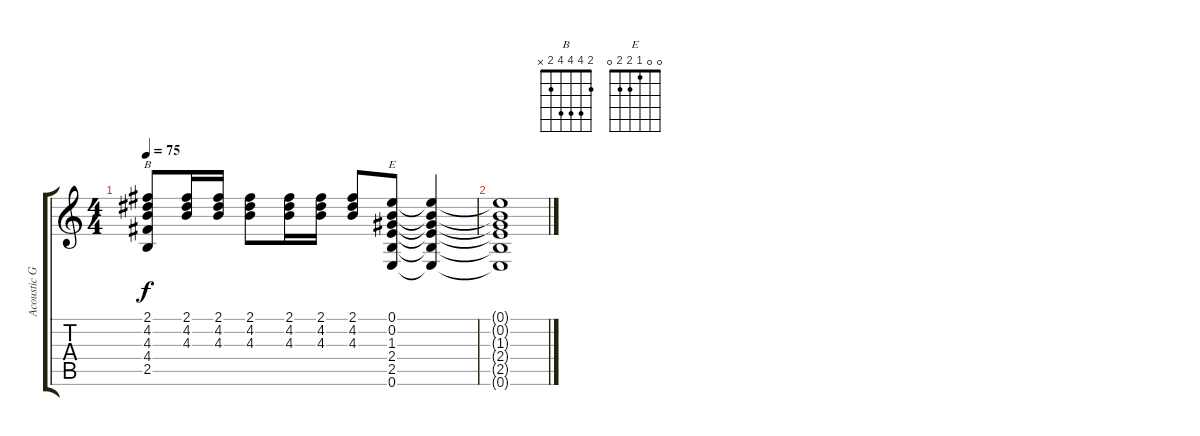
\track ("Acoustic Guitar" "Acoustic G") {instrument acousticguitarsteel}
\staff {score tabs}
\tuning (E4 B3 G3 D3 A2 E2) {hide}
\chord ("B" 2 4 4 4 2 x)
\chord ("E" 0 0 1 2 2 0)
\ts (4 4)
\tempo 75
\clef g2
\ks c
(2.1 4.2 4.3 4.4 2.5).8{ch "B" dy f} (2.1 4.2 4.3).16 (2.1 4.2 4.3).16 (2.1 4.2 4.3).8 (2.1 4.2 4.3).16 (2.1 4.2 4.3).16 (2.1 4.2 4.3).8 (0.1 0.2 1.3 2.4 2.5 0.6).8{ch "E"} (0.1{t} 0.2{t} 1.3{t} 2.4{t} 2.5{t} 0.6{t}).4 |
(0.1{t} 0.2{t} 1.3{t} 2.4{t} 2.5{t} 0.6{t}).1
